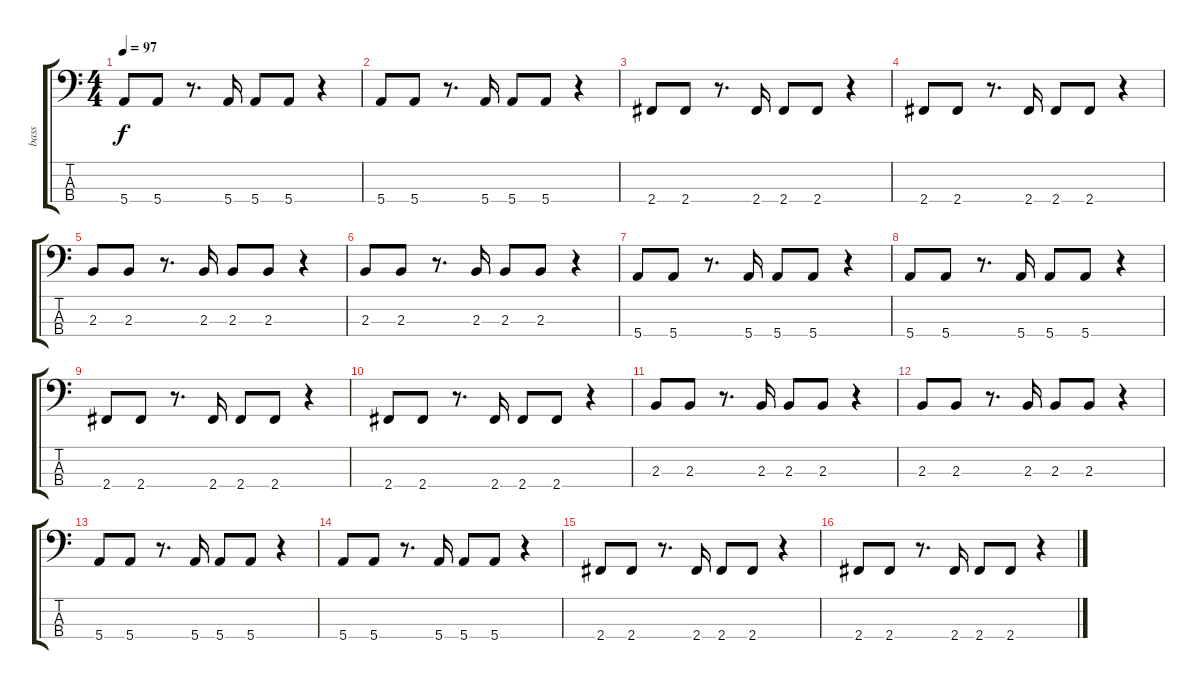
\track ("bass" "bass") {instrument synthbass2}
\staff {score tabs}
\tuning (G2 D2 A1 E1) {hide}
\ts (4 4)
\tempo 97
\clef f4
\ks c
5.4.8{dy f} 5.4.8 r.8{d} 5.4.16 5.4.8 5.4.8 r.4 |
5.4.8 5.4.8 r.8{d} 5.4.16 5.4.8 5.4.8 r.4 |
2.4.8 2.4.8 r.8{d} 2.4.16 2.4.8 2.4.8 r.4 |
2.4.8 2.4.8 r.8{d} 2.4.16 2.4.8 2.4.8 r.4 |
2.3.8 2.3.8 r.8{d} 2.3.16 2.3.8 2.3.8 r.4 |
2.3.8 2.3.8 r.8{d} 2.3.16 2.3.8 2.3.8 r.4 |
5.4.8 5.4.8 r.8{d} 5.4.16 5.4.8 5.4.8 r.4 |
5.4.8 5.4.8 r.8{d} 5.4.16 5.4.8 5.4.8 r.4 |
2.4.8 2.4.8 r.8{d} 2.4.16 2.4.8 2.4.8 r.4 |
2.4.8 2.4.8 r.8{d} 2.4.16 2.4.8 2.4.8 r.4 |
2.3.8 2.3.8 r.8{d} 2.3.16 2.3.8 2.3.8 r.4 |
2.3.8 2.3.8 r.8{d} 2.3.16 2.3.8 2.3.8 r.4 |
5.4.8 5.4.8 r.8{d} 5.4.16 5.4.8 5.4.8 r.4 |
5.4.8 5.4.8 r.8{d} 5.4.16 5.4.8 5.4.8 r.4 |
2.4.8 2.4.8 r.8{d} 2.4.16 2.4.8 2.4.8 r.4 |
2.4.8 2.4.8 r.8{d} 2.4.16 2.4.8 2.4.8 r.4
